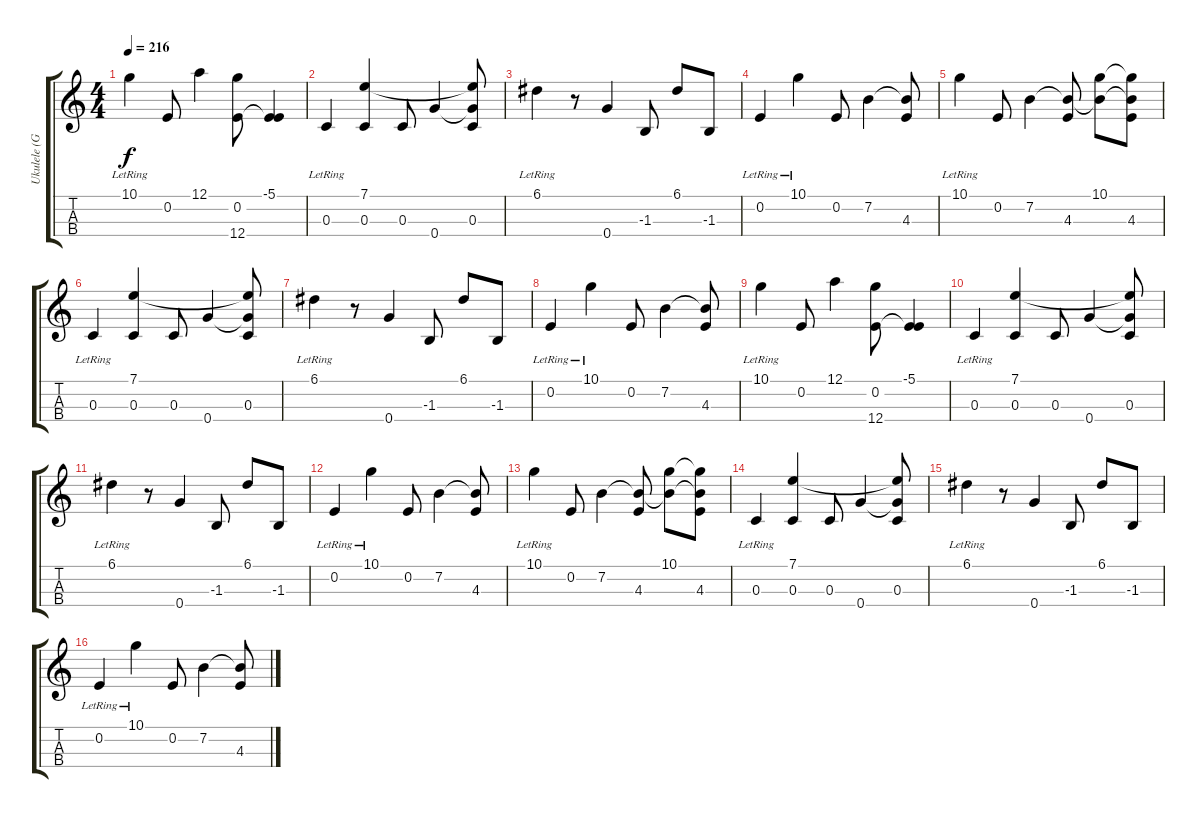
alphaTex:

\track ("Ukulele (GCEA4)" "Ukulele (G") {solo instrument acousticguitarnylon}
\staff {score tabs}
\tuning (A3 E3 C3 G3) {hide}
\ts (4 4)
\tempo 216
\clef g2
\ks c
10.1{lr}.4{dy f} 0.2.8 12.1.4 (0.2 12.4).8 (-5.1 0.2{t}).4 |
0.3{lr}.4 (7.1 0.3).4 0.3.8 0.4.4 (7.1{t} 0.3 0.4{t}).8 |
6.1{lr}.4 r.8 0.4.4 -1.3.8 6.1.8 -1.3.8 |
0.2{lr}.4 10.1{lr}.4 0.2.8 7.2.4 (7.2{t} 4.3).8 |
10.1{lr}.4 0.2.8 7.2.4 (7.2{t} 4.3).8 (10.1 7.2{t}).8 (10.1{t} 7.2{t} 4.3).8 |
0.3{lr}.4 (7.1 0.3).4 0.3.8 0.4.4 (7.1{t} 0.3 0.4{t}).8 |
6.1{lr}.4 r.8 0.4.4 -1.3.8 6.1.8 -1.3.8 |
0.2{lr}.4 10.1{lr}.4 0.2.8 7.2.4 (7.2{t} 4.3).8 |
10.1{lr}.4 0.2.8 12.1.4 (0.2 12.4).8 (-5.1 0.2{t}).4 |
0.3{lr}.4 (7.1 0.3).4 0.3.8 0.4.4 (7.1{t} 0.3 0.4{t}).8 |
6.1{lr}.4 r.8 0.4.4 -1.3.8 6.1.8 -1.3.8 |
0.2{lr}.4 10.1{lr}.4 0.2.8 7.2.4 (7.2{t} 4.3).8 |
10.1{lr}.4 0.2.8 7.2.4 (7.2{t} 4.3).8 (10.1 7.2{t}).8 (10.1{t} 7.2{t} 4.3).8 |
0.3{lr}.4 (7.1 0.3).4 0.3.8 0.4.4 (7.1{t} 0.3 0.4{t}).8 |
6.1{lr}.4 r.8 0.4.4 -1.3.8 6.1.8 -1.3.8 |
0.2{lr}.4 10.1{lr}.4 0.2.8 7.2.4 (7.2{t} 4.3).8
